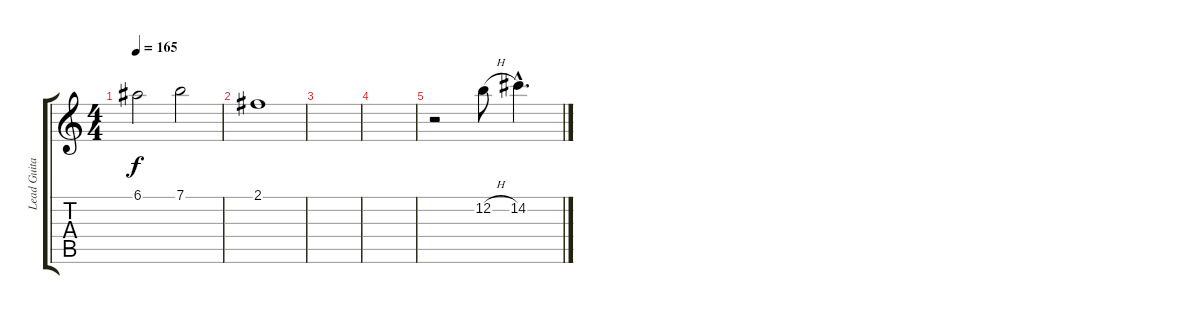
\track ("Lead Guitar" "Lead Guita") {instrument distortionguitar}
\staff {score tabs}
\tuning (E4 B3 G3 D3 A2 E2) {hide}
\ts (4 4)
\tempo 165
\clef g2
\ks c
6.1.2{dy f} 7.1.2 |
2.1.1 |
|
|
r.2 12.2{h}.8 14.2{hac}.4{d}
